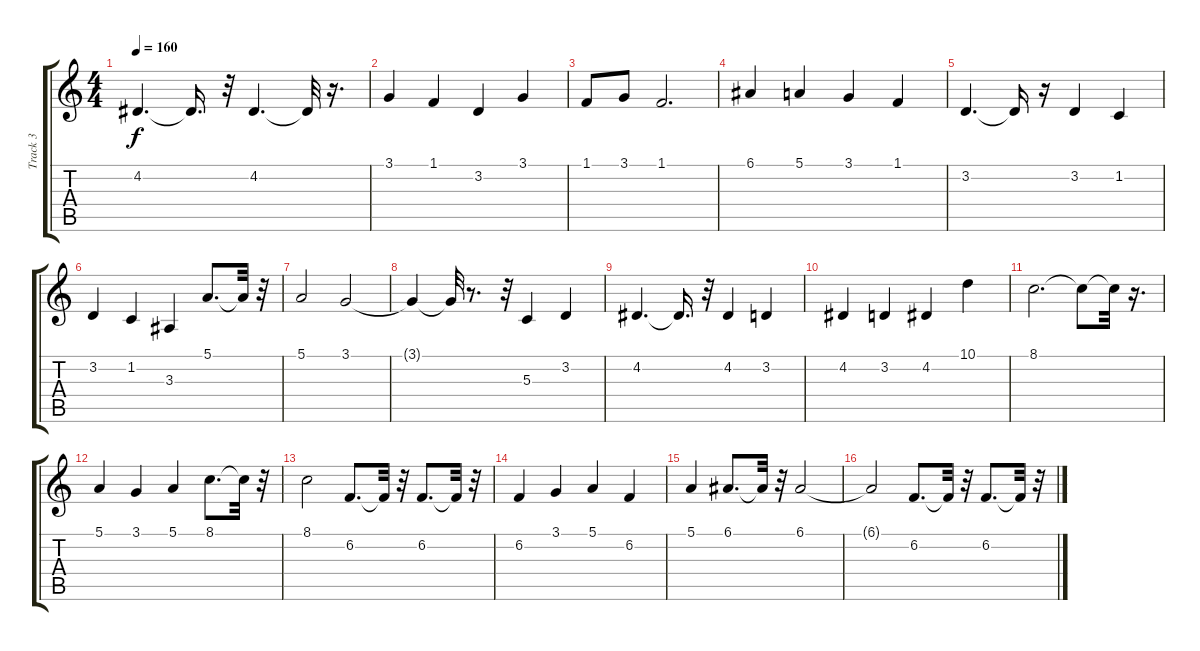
\track ("Track 3" "Track 3") {instrument choiraahs}
\staff {score tabs}
\tuning (E4 B3 G3 D3 A2 E2) {hide}
\ts (4 4)
\tempo 160
\clef g2
\ks c
4.2.4{d dy f} 4.2{t}.16{d} r.32 4.2.4{d} 4.2{t}.32 r.16{d} |
3.1.4 1.1.4 3.2.4 3.1.4 |
1.1.8 3.1.8 1.1.2{d} |
6.1.4 5.1.4 3.1.4 1.1.4 |
3.2.4{d} 3.2{t}.16 r.16 3.2.4 1.2.4 |
3.2.4 1.2.4 3.3.4 5.1.8{d} 5.1{t}.32 r.32 |
5.1.2 3.1.2 |
3.1{t}.4 3.1{t}.32 r.8{d} r.32 5.3.4 3.2.4 |
4.2.4{d} 4.2{t}.16{d} r.32 4.2.4 3.2.4 |
4.2.4 3.2.4 4.2.4 10.1.4 |
8.1.2{d} 8.1{t}.8 8.1{t}.32 r.16{d} |
5.1.4 3.1.4 5.1.4 8.1.8{d} 8.1{t}.32 r.32 |
8.1.2 6.2.8{d} 6.2{t}.32 r.32 6.2.8{d} 6.2{t}.32 r.32 |
6.2.4 3.1.4 5.1.4 6.2.4 |
5.1.4 6.1.8{d} 6.1{t}.32 r.32 6.1.2 |
6.1{t}.2 6.2.8{d} 6.2{t}.32 r.32 6.2.8{d} 6.2{t}.32 r.32
